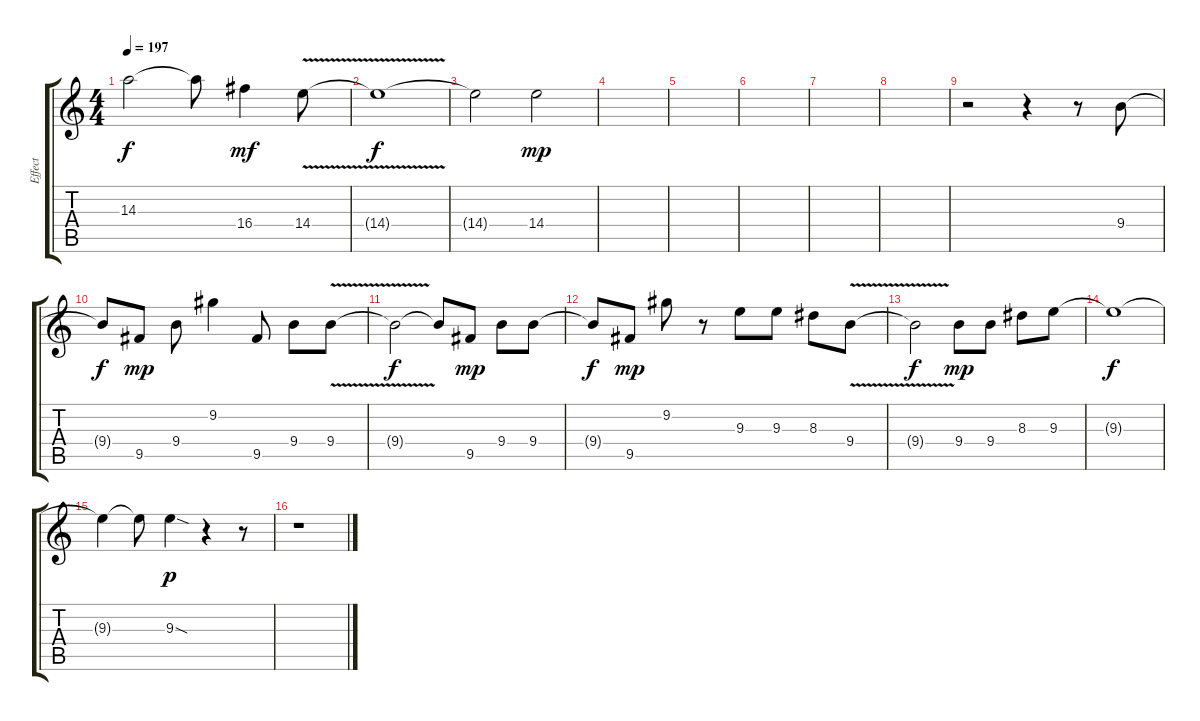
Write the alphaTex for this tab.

\track ("Effect" "Effect") {instrument overdrivenguitar}
\staff {score tabs}
\tuning (E4 B3 G3 D3 A2 E2) {hide}
\ts (4 4)
\section ("" "")
\tempo 197
\clef g2
\ks c
14.3{t}.2{dy f} 14.3{t}.8 16.4.4{dy mf} 14.4{v}.8 |
14.4{t}.1{dy f} |
14.4{t}.2 14.4.2{dy mp} |
|
|
|
|
|
r.2 r.4 r.8 9.4.8 |
\section ("" "")
9.4{t}.8{dy f} 9.5.8{dy mp} 9.4.8 9.2.4 9.5.8 9.4.8 9.4{v}.8 |
9.4{t}.2{dy f} 9.4{t}.8 9.5.8{dy mp} 9.4.8 9.4.8 |
9.4{t}.8{dy f} 9.5.8{dy mp} 9.2.8 r.8 9.3.8 9.3.8 8.3.8 9.4{v}.8 |
9.4{t}.2{dy f} 9.4.8{dy mp} 9.4.8 8.3.8 9.3.8 |
9.3{t}.1{dy f} |
9.3{t}.4 9.3{t}.8 9.3{sod}.4{dy p} r.4 r.8 |
r.1
